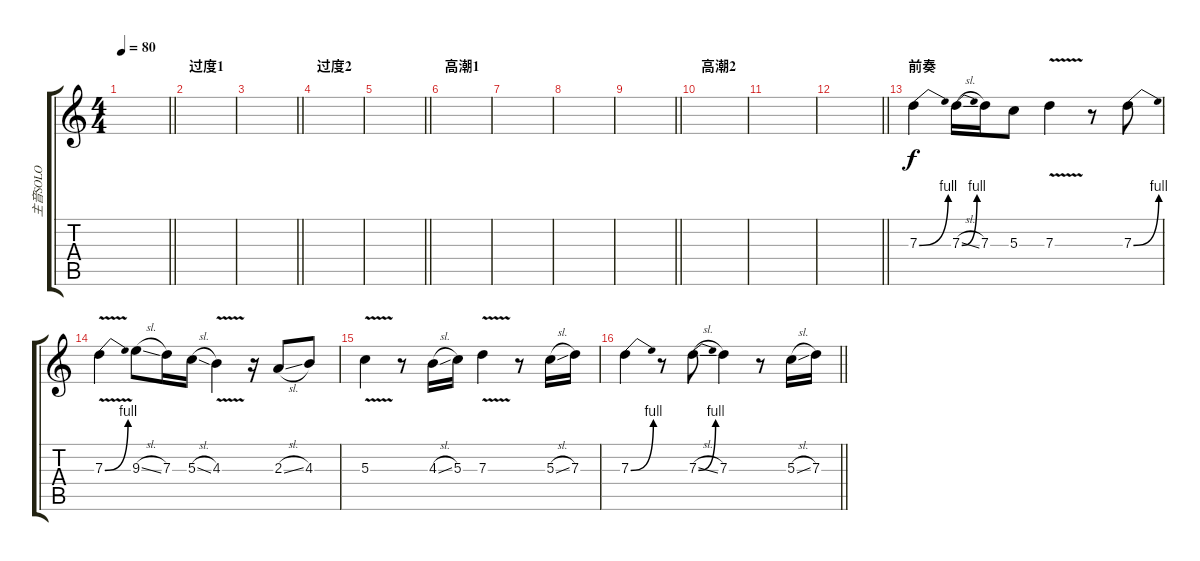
\track ("主音SOLO" "主音SOLO") {instrument distortionguitar}
\staff {score tabs}
\tuning (E4 B3 G3 D3 A2 E2) {hide}
\ts (4 4)
\tempo 80
\clef g2
\barLineRight lightlight
\ks c
|
\section ("" "过度1")
|
\barLineRight lightlight
|
\section ("" "过度2")
|
\barLineRight lightlight
|
\section ("" "高潮1")
|
|
|
\barLineRight lightlight
|
\section ("" "高潮2")
|
|
\barLineRight lightlight
|
\section ("" "前奏")
7.3{be (bend 0 0 60 4)}.4 7.3{be (bend 0 0 60 4) sl}.16 7.3.16 5.3.8 7.3{v}.4 r.8 7.3{be (bend 0 0 60 4)}.8 |
7.3{be (bend 0 0 60 4) v}.4 9.3{sl}.8 7.3.16 5.3{sl}.16 4.3{v}.4 r.16 2.3{sl}.8 4.3.8 |
5.3{v}.4 r.8 4.3{sl}.16 5.3.16 7.3{v}.4 r.8 5.3{sl}.16 7.3.16 |
\barLineRight lightlight
7.3{be (bend 0 0 60 4)}.4 r.8 7.3{be (bend 0 0 60 4) sl}.8 7.3.4 r.8 5.3{sl}.16 7.3.16
